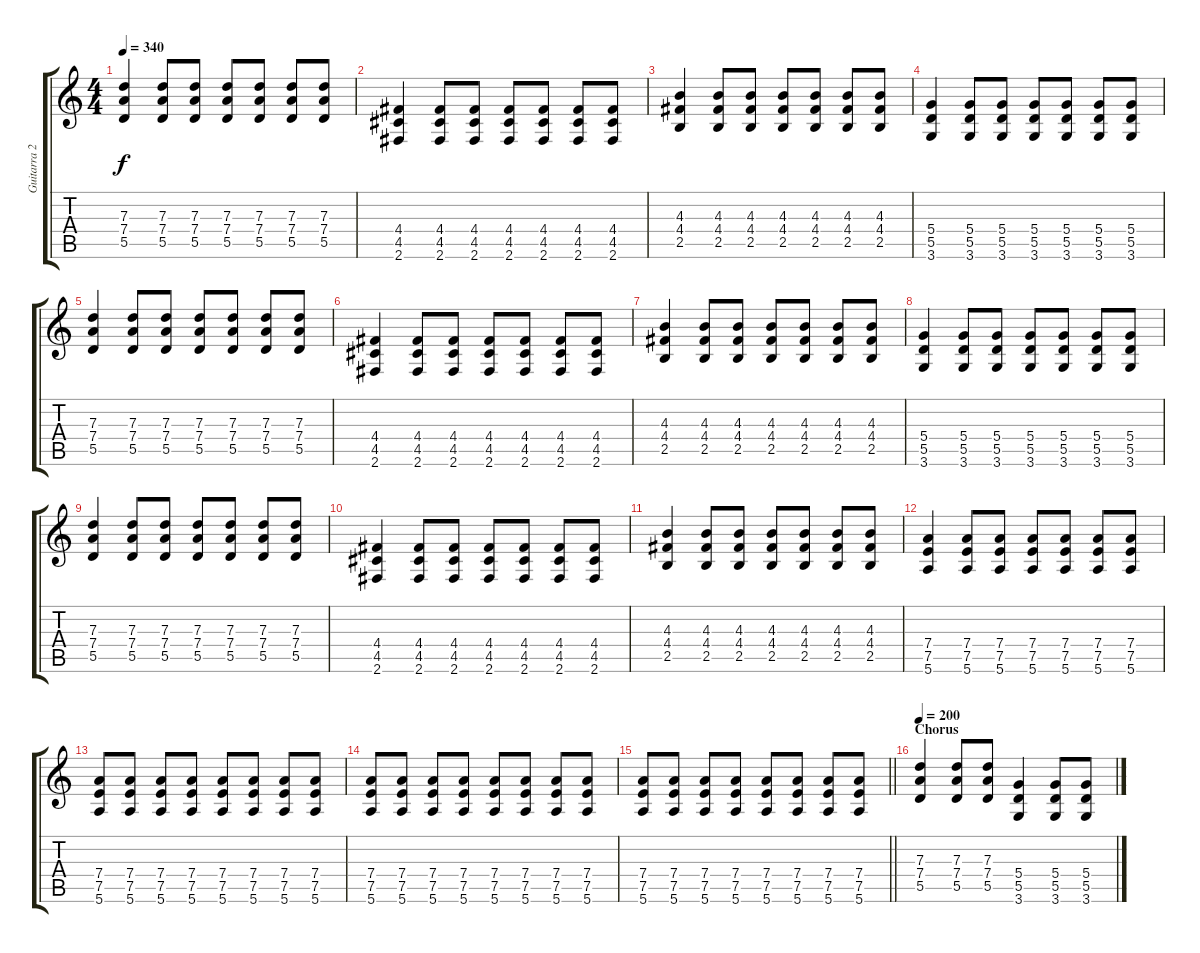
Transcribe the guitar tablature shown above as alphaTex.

\track ("Guitarra 2 - Erik" "Guitarra 2") {instrument distortionguitar}
\staff {score tabs}
\tuning (E4 B3 G3 D3 A2 E2) {hide}
\ts (4 4)
\tempo 340
\clef g2
\ks c
(7.3 7.4 5.5).4{dy f} (7.3 7.4 5.5).8 (7.3 7.4 5.5).8 (7.3 7.4 5.5).8 (7.3 7.4 5.5).8 (7.3 7.4 5.5).8 (7.3 7.4 5.5).8 |
(4.4 4.5 2.6).4 (4.4 4.5 2.6).8 (4.4 4.5 2.6).8 (4.4 4.5 2.6).8 (4.4 4.5 2.6).8 (4.4 4.5 2.6).8 (4.4 4.5 2.6).8 |
(4.3 4.4 2.5).4 (4.3 4.4 2.5).8 (4.3 4.4 2.5).8 (4.3 4.4 2.5).8 (4.3 4.4 2.5).8 (4.3 4.4 2.5).8 (4.3 4.4 2.5).8 |
(5.4 5.5 3.6).4 (5.4 5.5 3.6).8 (5.4 5.5 3.6).8 (5.4 5.5 3.6).8 (5.4 5.5 3.6).8 (5.4 5.5 3.6).8 (5.4 5.5 3.6).8 |
(7.3 7.4 5.5).4 (7.3 7.4 5.5).8 (7.3 7.4 5.5).8 (7.3 7.4 5.5).8 (7.3 7.4 5.5).8 (7.3 7.4 5.5).8 (7.3 7.4 5.5).8 |
(4.4 4.5 2.6).4 (4.4 4.5 2.6).8 (4.4 4.5 2.6).8 (4.4 4.5 2.6).8 (4.4 4.5 2.6).8 (4.4 4.5 2.6).8 (4.4 4.5 2.6).8 |
(4.3 4.4 2.5).4 (4.3 4.4 2.5).8 (4.3 4.4 2.5).8 (4.3 4.4 2.5).8 (4.3 4.4 2.5).8 (4.3 4.4 2.5).8 (4.3 4.4 2.5).8 |
(5.4 5.5 3.6).4 (5.4 5.5 3.6).8 (5.4 5.5 3.6).8 (5.4 5.5 3.6).8 (5.4 5.5 3.6).8 (5.4 5.5 3.6).8 (5.4 5.5 3.6).8 |
(7.3 7.4 5.5).4 (7.3 7.4 5.5).8 (7.3 7.4 5.5).8 (7.3 7.4 5.5).8 (7.3 7.4 5.5).8 (7.3 7.4 5.5).8 (7.3 7.4 5.5).8 |
(4.4 4.5 2.6).4 (4.4 4.5 2.6).8 (4.4 4.5 2.6).8 (4.4 4.5 2.6).8 (4.4 4.5 2.6).8 (4.4 4.5 2.6).8 (4.4 4.5 2.6).8 |
(4.3 4.4 2.5).4 (4.3 4.4 2.5).8 (4.3 4.4 2.5).8 (4.3 4.4 2.5).8 (4.3 4.4 2.5).8 (4.3 4.4 2.5).8 (4.3 4.4 2.5).8 |
(7.4 7.5 5.6).4 (7.4 7.5 5.6).8 (7.4 7.5 5.6).8 (7.4 7.5 5.6).8 (7.4 7.5 5.6).8 (7.4 7.5 5.6).8 (7.4 7.5 5.6).8 |
(7.4 7.5 5.6).8 (7.4 7.5 5.6).8 (7.4 7.5 5.6).8 (7.4 7.5 5.6).8 (7.4 7.5 5.6).8 (7.4 7.5 5.6).8 (7.4 7.5 5.6).8 (7.4 7.5 5.6).8 |
(7.4 7.5 5.6).8 (7.4 7.5 5.6).8 (7.4 7.5 5.6).8 (7.4 7.5 5.6).8 (7.4 7.5 5.6).8 (7.4 7.5 5.6).8 (7.4 7.5 5.6).8 (7.4 7.5 5.6).8 |
\barLineRight lightlight
(7.4 7.5 5.6).8 (7.4 7.5 5.6).8 (7.4 7.5 5.6).8 (7.4 7.5 5.6).8 (7.4 7.5 5.6).8 (7.4 7.5 5.6).8 (7.4 7.5 5.6).8 (7.4 7.5 5.6).8 |
\section ("" "Chorus")
\tempo 200
(7.3 7.4 5.5).4 (7.3 7.4 5.5).8 (7.3 7.4 5.5).8 (5.4 5.5 3.6).4 (5.4 5.5 3.6).8 (5.4 5.5 3.6).8
